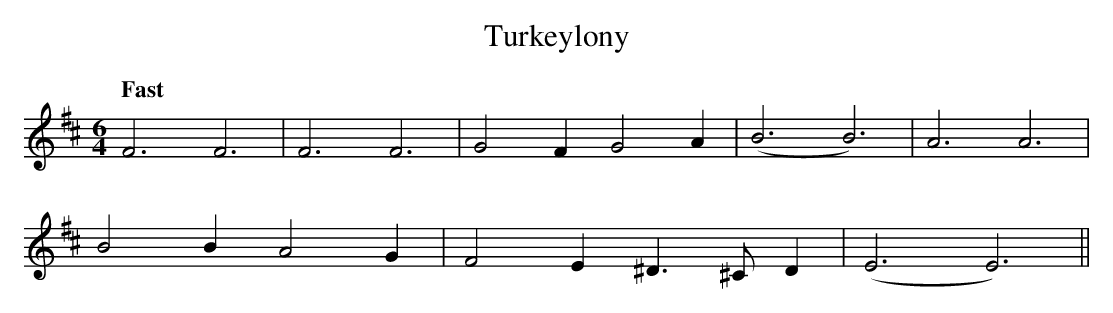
X:1
T:Turkeylony
M:6/4
L:1/8
Q:"Fast"
K:D
F6 F6 | F6 F6 | G4 F2 G4A2 | (B6 B6) | A6 A6 |
B4 B2 A4 G2 | F4 E2 ^D3^C D2 | (E6 E6) ||
